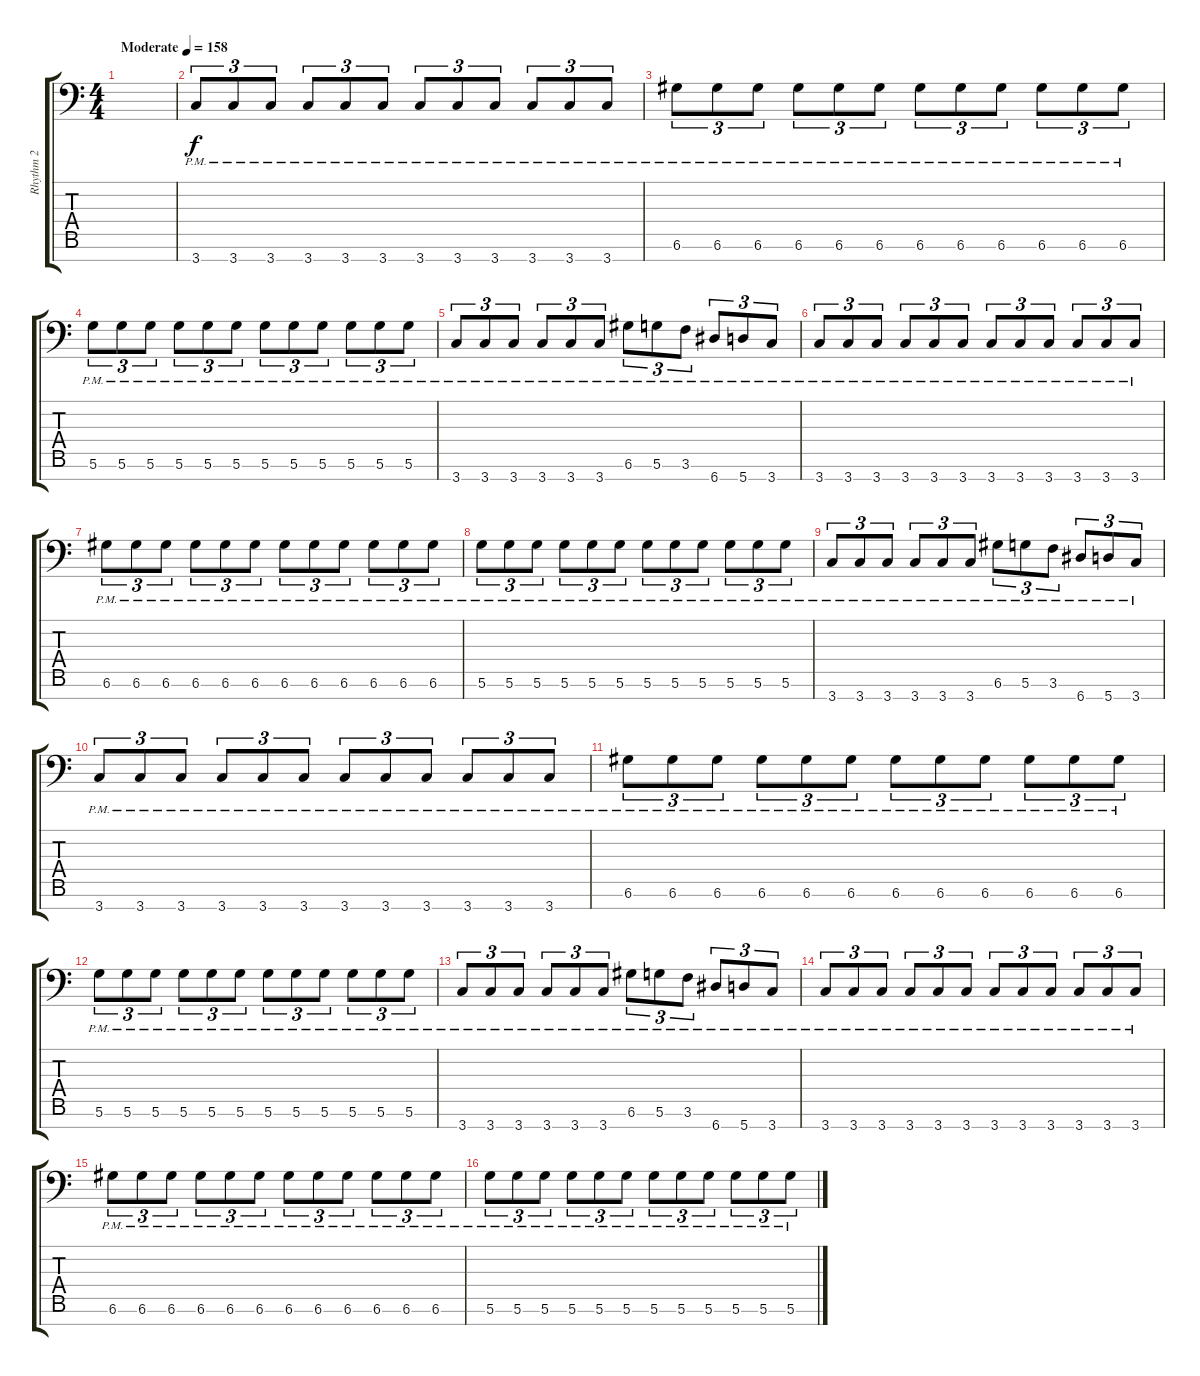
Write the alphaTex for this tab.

\track ("Rhythm 2" "Rhythm 2") {instrument overdrivenguitar}
\staff {score tabs}
\tuning (D4 A3 F3 C3 G2 D2 A1) {hide}
\ts (4 4)
\tempo (158 "Moderate")
\clef f4
\ks c
|
3.7{pm}.8{tu (3 2)} 3.7{pm}.8{tu (3 2)} 3.7{pm}.8{tu (3 2)} 3.7{pm}.8{tu (3 2)} 3.7{pm}.8{tu (3 2)} 3.7{pm}.8{tu (3 2)} 3.7{pm}.8{tu (3 2)} 3.7{pm}.8{tu (3 2)} 3.7{pm}.8{tu (3 2)} 3.7{pm}.8{tu (3 2)} 3.7{pm}.8{tu (3 2)} 3.7{pm}.8{tu (3 2)} |
6.6{pm}.8{tu (3 2)} 6.6{pm}.8{tu (3 2)} 6.6{pm}.8{tu (3 2)} 6.6{pm}.8{tu (3 2)} 6.6{pm}.8{tu (3 2)} 6.6{pm}.8{tu (3 2)} 6.6{pm}.8{tu (3 2)} 6.6{pm}.8{tu (3 2)} 6.6{pm}.8{tu (3 2)} 6.6{pm}.8{tu (3 2)} 6.6{pm}.8{tu (3 2)} 6.6{pm}.8{tu (3 2)} |
5.6{pm}.8{tu (3 2)} 5.6{pm}.8{tu (3 2)} 5.6{pm}.8{tu (3 2)} 5.6{pm}.8{tu (3 2)} 5.6{pm}.8{tu (3 2)} 5.6{pm}.8{tu (3 2)} 5.6{pm}.8{tu (3 2)} 5.6{pm}.8{tu (3 2)} 5.6{pm}.8{tu (3 2)} 5.6{pm}.8{tu (3 2)} 5.6{pm}.8{tu (3 2)} 5.6{pm}.8{tu (3 2)} |
3.7{pm}.8{tu (3 2)} 3.7{pm}.8{tu (3 2)} 3.7{pm}.8{tu (3 2)} 3.7{pm}.8{tu (3 2)} 3.7{pm}.8{tu (3 2)} 3.7{pm}.8{tu (3 2)} 6.6{pm}.8{tu (3 2)} 5.6{pm}.8{tu (3 2)} 3.6{pm}.8{tu (3 2)} 6.7{pm}.8{tu (3 2)} 5.7{pm}.8{tu (3 2)} 3.7{pm}.8{tu (3 2)} |
3.7{pm}.8{tu (3 2)} 3.7{pm}.8{tu (3 2)} 3.7{pm}.8{tu (3 2)} 3.7{pm}.8{tu (3 2)} 3.7{pm}.8{tu (3 2)} 3.7{pm}.8{tu (3 2)} 3.7{pm}.8{tu (3 2)} 3.7{pm}.8{tu (3 2)} 3.7{pm}.8{tu (3 2)} 3.7{pm}.8{tu (3 2)} 3.7{pm}.8{tu (3 2)} 3.7{pm}.8{tu (3 2)} |
6.6{pm}.8{tu (3 2)} 6.6{pm}.8{tu (3 2)} 6.6{pm}.8{tu (3 2)} 6.6{pm}.8{tu (3 2)} 6.6{pm}.8{tu (3 2)} 6.6{pm}.8{tu (3 2)} 6.6{pm}.8{tu (3 2)} 6.6{pm}.8{tu (3 2)} 6.6{pm}.8{tu (3 2)} 6.6{pm}.8{tu (3 2)} 6.6{pm}.8{tu (3 2)} 6.6{pm}.8{tu (3 2)} |
5.6{pm}.8{tu (3 2)} 5.6{pm}.8{tu (3 2)} 5.6{pm}.8{tu (3 2)} 5.6{pm}.8{tu (3 2)} 5.6{pm}.8{tu (3 2)} 5.6{pm}.8{tu (3 2)} 5.6{pm}.8{tu (3 2)} 5.6{pm}.8{tu (3 2)} 5.6{pm}.8{tu (3 2)} 5.6{pm}.8{tu (3 2)} 5.6{pm}.8{tu (3 2)} 5.6{pm}.8{tu (3 2)} |
3.7{pm}.8{tu (3 2)} 3.7{pm}.8{tu (3 2)} 3.7{pm}.8{tu (3 2)} 3.7{pm}.8{tu (3 2)} 3.7{pm}.8{tu (3 2)} 3.7{pm}.8{tu (3 2)} 6.6{pm}.8{tu (3 2)} 5.6{pm}.8{tu (3 2)} 3.6{pm}.8{tu (3 2)} 6.7{pm}.8{tu (3 2)} 5.7{pm}.8{tu (3 2)} 3.7{pm}.8{tu (3 2)} |
3.7{pm}.8{tu (3 2)} 3.7{pm}.8{tu (3 2)} 3.7{pm}.8{tu (3 2)} 3.7{pm}.8{tu (3 2)} 3.7{pm}.8{tu (3 2)} 3.7{pm}.8{tu (3 2)} 3.7{pm}.8{tu (3 2)} 3.7{pm}.8{tu (3 2)} 3.7{pm}.8{tu (3 2)} 3.7{pm}.8{tu (3 2)} 3.7{pm}.8{tu (3 2)} 3.7{pm}.8{tu (3 2)} |
6.6{pm}.8{tu (3 2)} 6.6{pm}.8{tu (3 2)} 6.6{pm}.8{tu (3 2)} 6.6{pm}.8{tu (3 2)} 6.6{pm}.8{tu (3 2)} 6.6{pm}.8{tu (3 2)} 6.6{pm}.8{tu (3 2)} 6.6{pm}.8{tu (3 2)} 6.6{pm}.8{tu (3 2)} 6.6{pm}.8{tu (3 2)} 6.6{pm}.8{tu (3 2)} 6.6{pm}.8{tu (3 2)} |
5.6{pm}.8{tu (3 2)} 5.6{pm}.8{tu (3 2)} 5.6{pm}.8{tu (3 2)} 5.6{pm}.8{tu (3 2)} 5.6{pm}.8{tu (3 2)} 5.6{pm}.8{tu (3 2)} 5.6{pm}.8{tu (3 2)} 5.6{pm}.8{tu (3 2)} 5.6{pm}.8{tu (3 2)} 5.6{pm}.8{tu (3 2)} 5.6{pm}.8{tu (3 2)} 5.6{pm}.8{tu (3 2)} |
3.7{pm}.8{tu (3 2)} 3.7{pm}.8{tu (3 2)} 3.7{pm}.8{tu (3 2)} 3.7{pm}.8{tu (3 2)} 3.7{pm}.8{tu (3 2)} 3.7{pm}.8{tu (3 2)} 6.6{pm}.8{tu (3 2)} 5.6{pm}.8{tu (3 2)} 3.6{pm}.8{tu (3 2)} 6.7{pm}.8{tu (3 2)} 5.7{pm}.8{tu (3 2)} 3.7{pm}.8{tu (3 2)} |
3.7{pm}.8{tu (3 2)} 3.7{pm}.8{tu (3 2)} 3.7{pm}.8{tu (3 2)} 3.7{pm}.8{tu (3 2)} 3.7{pm}.8{tu (3 2)} 3.7{pm}.8{tu (3 2)} 3.7{pm}.8{tu (3 2)} 3.7{pm}.8{tu (3 2)} 3.7{pm}.8{tu (3 2)} 3.7{pm}.8{tu (3 2)} 3.7{pm}.8{tu (3 2)} 3.7{pm}.8{tu (3 2)} |
6.6{pm}.8{tu (3 2)} 6.6{pm}.8{tu (3 2)} 6.6{pm}.8{tu (3 2)} 6.6{pm}.8{tu (3 2)} 6.6{pm}.8{tu (3 2)} 6.6{pm}.8{tu (3 2)} 6.6{pm}.8{tu (3 2)} 6.6{pm}.8{tu (3 2)} 6.6{pm}.8{tu (3 2)} 6.6{pm}.8{tu (3 2)} 6.6{pm}.8{tu (3 2)} 6.6{pm}.8{tu (3 2)} |
5.6{pm}.8{tu (3 2)} 5.6{pm}.8{tu (3 2)} 5.6{pm}.8{tu (3 2)} 5.6{pm}.8{tu (3 2)} 5.6{pm}.8{tu (3 2)} 5.6{pm}.8{tu (3 2)} 5.6{pm}.8{tu (3 2)} 5.6{pm}.8{tu (3 2)} 5.6{pm}.8{tu (3 2)} 5.6{pm}.8{tu (3 2)} 5.6{pm}.8{tu (3 2)} 5.6{pm}.8{tu (3 2)}
